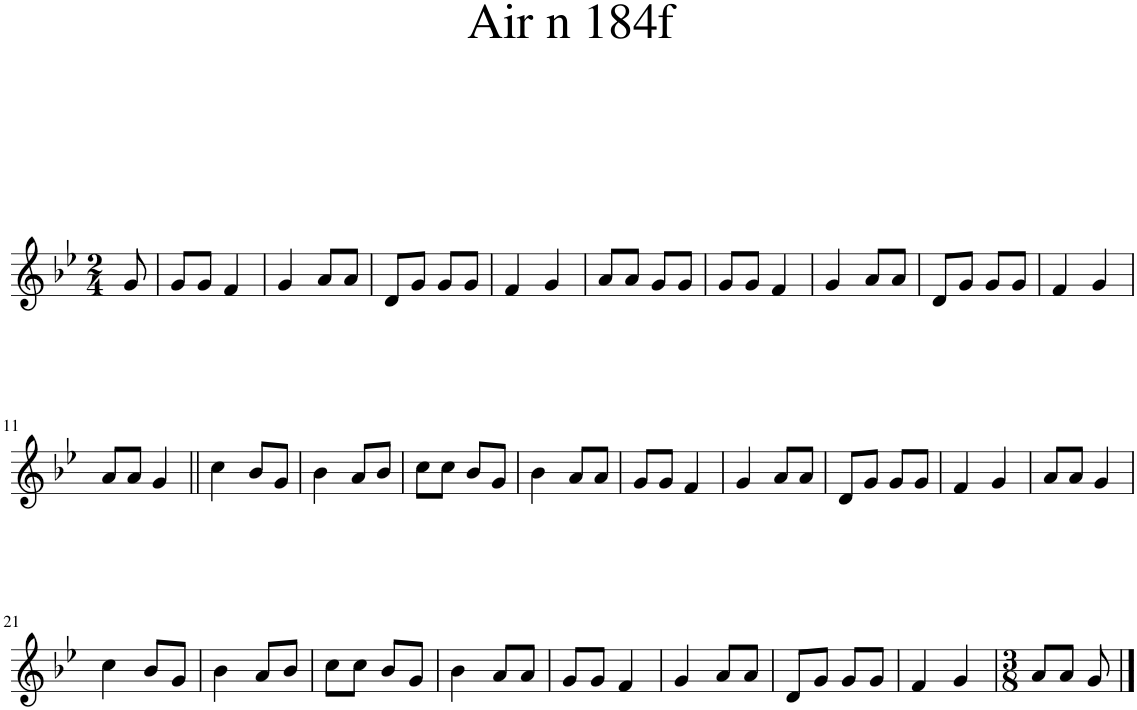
**kern
*part1
*staff1
*I"Piano
*I'Pno.
*clefG2
*k[b-e-]
*M2/4
=1
8g/
=2
8g/L
8g/J
4f/
=3
4g/
8a/L
8a/J
=4
8d/L
8g/J
8g/L
8g/J
=5
4f/
4g/
=6
8a/L
8a/J
8g/L
8g/J
=7
8g/L
8g/J
4f/
=8
4g/
8a/L
8a/J
=9
8d/L
8g/J
8g/L
8g/J
=10
4f/
4g/
!!LO:LB:g=z
=11
8a/L
8a/J
4g/
=12||
4cc\
8b-/L
8g/J
=13
4b-\
8a/L
8b-/J
=14
8cc\L
8cc\J
8b-/L
8g/J
=15
4b-\
8a/L
8a/J
=16
8g/L
8g/J
4f/
=17
4g/
8a/L
8a/J
=18
8d/L
8g/J
8g/L
8g/J
=19
4f/
4g/
=20
8a/L
8a/J
4g/
!!LO:LB:g=z
=21
4cc\
8b-/L
8g/J
=22
4b-\
8a/L
8b-/J
=23
8cc\L
8cc\J
8b-/L
8g/J
=24
4b-\
8a/L
8a/J
=25
8g/L
8g/J
4f/
=26
4g/
8a/L
8a/J
=27
8d/L
8g/J
8g/L
8g/J
=28
4f/
4g/
=29
*M3/8
8a/L
8a/J
8g/
==
*-
